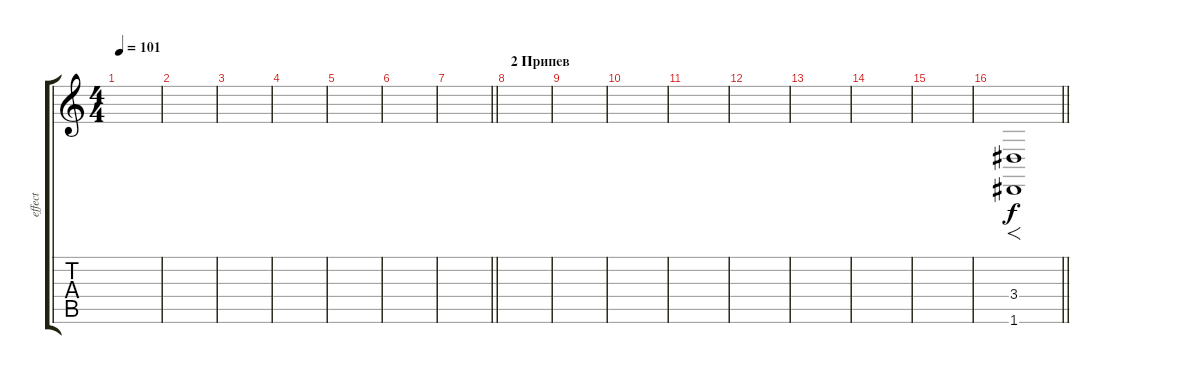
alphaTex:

\track ("effect" "effect") {instrument stringensemble1}
\staff {score tabs}
\tuning (D4 A3 F3 C3 G2 D2) {hide}
\ts (4 4)
\tempo 101
\clef g2
\ks c
|
|
|
|
|
|
\barLineRight lightlight
|
\section ("" "2 Припев")
|
|
|
|
|
|
|
|
\barLineRight lightlight
(3.4 1.6).1{f}
